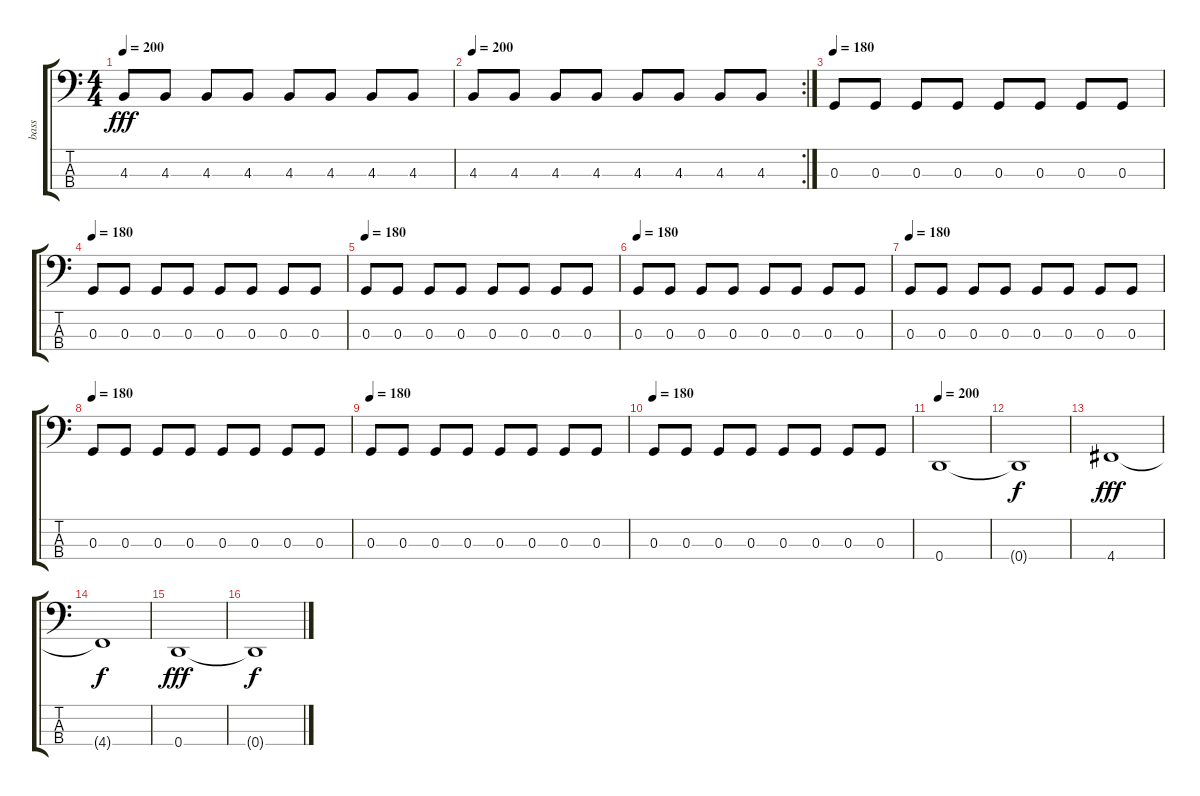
\track ("bass" "bass") {instrument electricbassfinger}
\staff {score tabs}
\tuning (F2 C2 G1 D1) {hide}
\ts (4 4)
\tempo 200
\clef f4
\ks c
4.3.8{dy fff} 4.3.8 4.3.8 4.3.8 4.3.8 4.3.8 4.3.8 4.3.8 |
\rc 2
\tempo 200
4.3.8 4.3.8 4.3.8 4.3.8 4.3.8 4.3.8 4.3.8 4.3.8 |
\tempo 180
0.3.8 0.3.8 0.3.8 0.3.8 0.3.8 0.3.8 0.3.8 0.3.8 |
\tempo 180
0.3.8 0.3.8 0.3.8 0.3.8 0.3.8 0.3.8 0.3.8 0.3.8 |
\tempo 180
0.3.8 0.3.8 0.3.8 0.3.8 0.3.8 0.3.8 0.3.8 0.3.8 |
\tempo 180
0.3.8 0.3.8 0.3.8 0.3.8 0.3.8 0.3.8 0.3.8 0.3.8 |
\tempo 180
0.3.8 0.3.8 0.3.8 0.3.8 0.3.8 0.3.8 0.3.8 0.3.8 |
\tempo 180
0.3.8 0.3.8 0.3.8 0.3.8 0.3.8 0.3.8 0.3.8 0.3.8 |
\tempo 180
0.3.8 0.3.8 0.3.8 0.3.8 0.3.8 0.3.8 0.3.8 0.3.8 |
\tempo 180
0.3.8 0.3.8 0.3.8 0.3.8 0.3.8 0.3.8 0.3.8 0.3.8 |
\tempo 200
0.4.1 |
0.4{t}.1{dy f} |
4.4.1{dy fff} |
4.4{t}.1{dy f} |
0.4.1{dy fff} |
0.4{t}.1{dy f}
